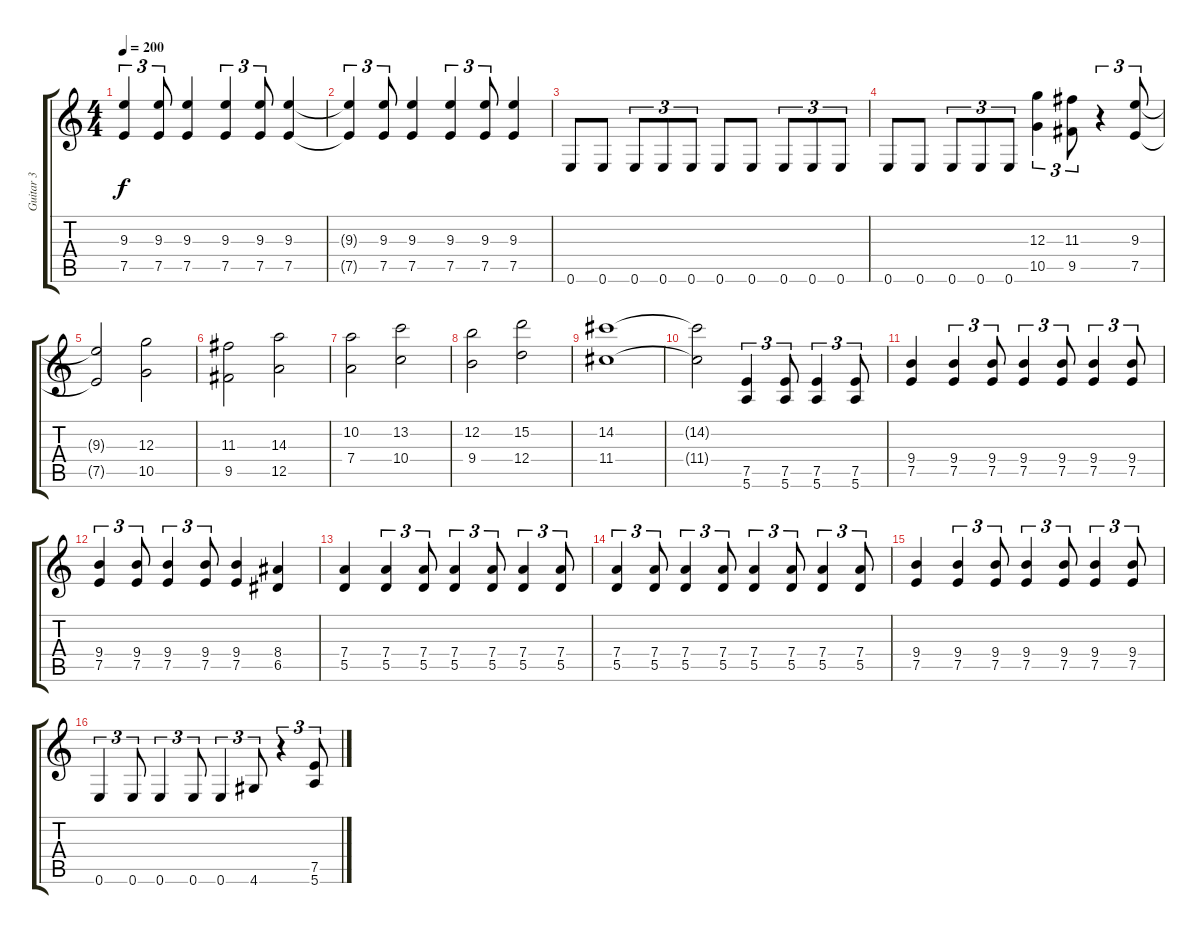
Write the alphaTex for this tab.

\track ("Guitar 3" "Guitar 3") {instrument distortionguitar}
\staff {score tabs}
\tuning (E4 B3 G3 D3 A2 E2) {hide}
\ts (4 4)
\tempo 200
\clef g2
\ks c
(9.3{t} 7.5{t}).4{tu (3 2) dy f} (9.3 7.5).8{tu (3 2)} (9.3 7.5).4 (9.3 7.5).4{tu (3 2)} (9.3 7.5).8{tu (3 2)} (9.3 7.5).4 |
(9.3{t} 7.5{t}).4{tu (3 2)} (9.3 7.5).8{tu (3 2)} (9.3 7.5).4 (9.3 7.5).4{tu (3 2)} (9.3 7.5).8{tu (3 2)} (9.3 7.5).4 |
0.6.8 0.6.8 0.6.8{tu (3 2)} 0.6.8{tu (3 2)} 0.6.8{tu (3 2)} 0.6.8 0.6.8 0.6.8{tu (3 2)} 0.6.8{tu (3 2)} 0.6.8{tu (3 2)} |
0.6.8 0.6.8 0.6.8{tu (3 2)} 0.6.8{tu (3 2)} 0.6.8{tu (3 2)} (12.3 10.5).4{tu (3 2)} (11.3 9.5).8{tu (3 2)} r.4{tu (3 2)} (9.3 7.5).8{tu (3 2)} |
(9.3{t} 7.5{t}).2 (12.3 10.5).2 |
(11.3 9.5).2 (14.3 12.5).2 |
(10.2 7.4).2 (13.2 10.4).2 |
(12.2 9.4).2 (15.2 12.4).2 |
(14.2 11.4).1 |
(14.2{t} 11.4{t}).2 (7.5 5.6).4{tu (3 2)} (7.5 5.6).8{tu (3 2)} (7.5 5.6).4{tu (3 2)} (7.5 5.6).8{tu (3 2)} |
(9.4 7.5).4 (9.4 7.5).4{tu (3 2)} (9.4 7.5).8{tu (3 2)} (9.4 7.5).4{tu (3 2)} (9.4 7.5).8{tu (3 2)} (9.4 7.5).4{tu (3 2)} (9.4 7.5).8{tu (3 2)} |
(9.4 7.5).4{tu (3 2)} (9.4 7.5).8{tu (3 2)} (9.4 7.5).4{tu (3 2)} (9.4 7.5).8{tu (3 2)} (9.4 7.5).4 (8.4 6.5).4 |
(7.4 5.5).4 (7.4 5.5).4{tu (3 2)} (7.4 5.5).8{tu (3 2)} (7.4 5.5).4{tu (3 2)} (7.4 5.5).8{tu (3 2)} (7.4 5.5).4{tu (3 2)} (7.4 5.5).8{tu (3 2)} |
(7.4 5.5).4{tu (3 2)} (7.4 5.5).8{tu (3 2)} (7.4 5.5).4{tu (3 2)} (7.4 5.5).8{tu (3 2)} (7.4 5.5).4{tu (3 2)} (7.4 5.5).8{tu (3 2)} (7.4 5.5).4{tu (3 2)} (7.4 5.5).8{tu (3 2)} |
(9.4 7.5).4 (9.4 7.5).4{tu (3 2)} (9.4 7.5).8{tu (3 2)} (9.4 7.5).4{tu (3 2)} (9.4 7.5).8{tu (3 2)} (9.4 7.5).4{tu (3 2)} (9.4 7.5).8{tu (3 2)} |
0.6.4{tu (3 2)} 0.6.8{tu (3 2)} 0.6.4{tu (3 2)} 0.6.8{tu (3 2)} 0.6.4{tu (3 2)} 4.6.8{tu (3 2)} r.4{tu (3 2)} (7.5 5.6).8{tu (3 2)}
